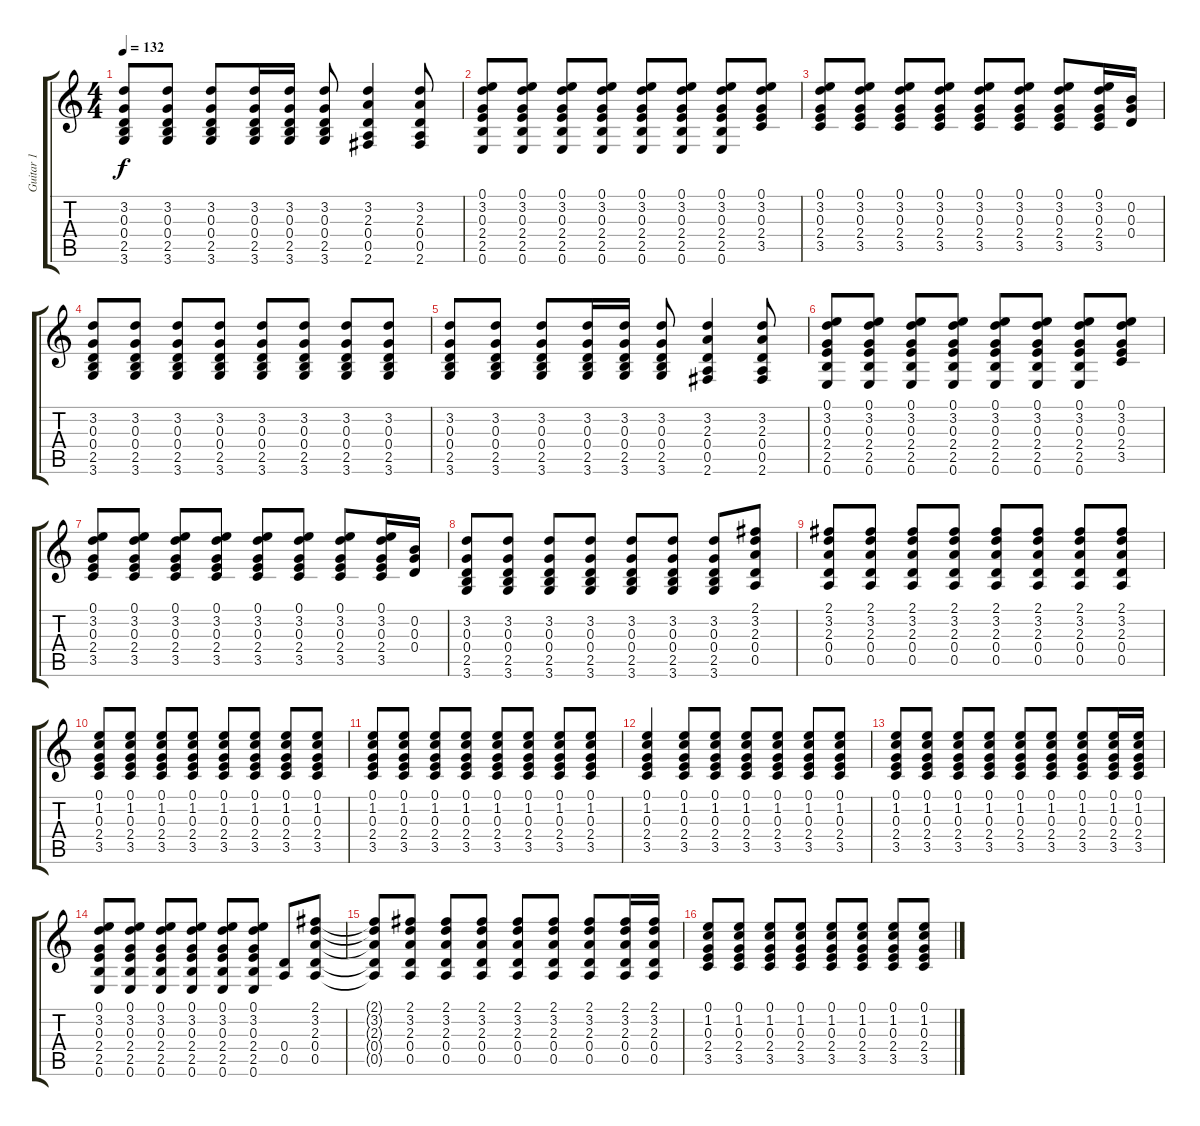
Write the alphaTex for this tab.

\track ("Guitar 1" "Guitar 1") {instrument acousticguitarsteel}
\staff {score tabs}
\tuning (E4 B3 G3 D3 A2 E2) {hide}
\ts (4 4)
\tempo 132
\clef g2
\ks c
(3.2 0.3 0.4 2.5 3.6).8{dy f} (3.2 0.3 0.4 2.5 3.6).8 (3.2 0.3 0.4 2.5 3.6).8 (3.2 0.3 0.4 2.5 3.6).16 (3.2 0.3 0.4 2.5 3.6).16 (3.2 0.3 0.4 2.5 3.6).8 (3.2 2.3 0.4 0.5 2.6).4 (3.2 2.3 0.4 0.5 2.6).8 |
(0.1 3.2 0.3 2.4 2.5 0.6).8 (0.1 3.2 0.3 2.4 2.5 0.6).8 (0.1 3.2 0.3 2.4 2.5 0.6).8 (0.1 3.2 0.3 2.4 2.5 0.6).8 (0.1 3.2 0.3 2.4 2.5 0.6).8 (0.1 3.2 0.3 2.4 2.5 0.6).8 (0.1 3.2 0.3 2.4 2.5 0.6).8 (0.1 3.2 0.3 2.4 3.5).8 |
(0.1 3.2 0.3 2.4 3.5).8 (0.1 3.2 0.3 2.4 3.5).8 (0.1 3.2 0.3 2.4 3.5).8 (0.1 3.2 0.3 2.4 3.5).8 (0.1 3.2 0.3 2.4 3.5).8 (0.1 3.2 0.3 2.4 3.5).8 (0.1 3.2 0.3 2.4 3.5).8 (0.1 3.2 0.3 2.4 3.5).16 (0.2 0.3 0.4).16 |
(3.2 0.3 0.4 2.5 3.6).8 (3.2 0.3 0.4 2.5 3.6).8 (3.2 0.3 0.4 2.5 3.6).8 (3.2 0.3 0.4 2.5 3.6).8 (3.2 0.3 0.4 2.5 3.6).8 (3.2 0.3 0.4 2.5 3.6).8 (3.2 0.3 0.4 2.5 3.6).8 (3.2 0.3 0.4 2.5 3.6).8 |
(3.2 0.3 0.4 2.5 3.6).8 (3.2 0.3 0.4 2.5 3.6).8 (3.2 0.3 0.4 2.5 3.6).8 (3.2 0.3 0.4 2.5 3.6).16 (3.2 0.3 0.4 2.5 3.6).16 (3.2 0.3 0.4 2.5 3.6).8 (3.2 2.3 0.4 0.5 2.6).4 (3.2 2.3 0.4 0.5 2.6).8 |
(0.1 3.2 0.3 2.4 2.5 0.6).8 (0.1 3.2 0.3 2.4 2.5 0.6).8 (0.1 3.2 0.3 2.4 2.5 0.6).8 (0.1 3.2 0.3 2.4 2.5 0.6).8 (0.1 3.2 0.3 2.4 2.5 0.6).8 (0.1 3.2 0.3 2.4 2.5 0.6).8 (0.1 3.2 0.3 2.4 2.5 0.6).8 (0.1 3.2 0.3 2.4 3.5).8 |
(0.1 3.2 0.3 2.4 3.5).8 (0.1 3.2 0.3 2.4 3.5).8 (0.1 3.2 0.3 2.4 3.5).8 (0.1 3.2 0.3 2.4 3.5).8 (0.1 3.2 0.3 2.4 3.5).8 (0.1 3.2 0.3 2.4 3.5).8 (0.1 3.2 0.3 2.4 3.5).8 (0.1 3.2 0.3 2.4 3.5).16 (0.2 0.3 0.4).16 |
(3.2 0.3 0.4 2.5 3.6).8 (3.2 0.3 0.4 2.5 3.6).8 (3.2 0.3 0.4 2.5 3.6).8 (3.2 0.3 0.4 2.5 3.6).8 (3.2 0.3 0.4 2.5 3.6).8 (3.2 0.3 0.4 2.5 3.6).8 (3.2 0.3 0.4 2.5 3.6).8 (2.1 3.2 2.3 0.4 0.5).8 |
(2.1 3.2 2.3 0.4 0.5).8 (2.1 3.2 2.3 0.4 0.5).8 (2.1 3.2 2.3 0.4 0.5).8 (2.1 3.2 2.3 0.4 0.5).8 (2.1 3.2 2.3 0.4 0.5).8 (2.1 3.2 2.3 0.4 0.5).8 (2.1 3.2 2.3 0.4 0.5).8 (2.1 3.2 2.3 0.4 0.5).8 |
(0.1 1.2 0.3 2.4 3.5).8 (0.1 1.2 0.3 2.4 3.5).8 (0.1 1.2 0.3 2.4 3.5).8 (0.1 1.2 0.3 2.4 3.5).8 (0.1 1.2 0.3 2.4 3.5).8 (0.1 1.2 0.3 2.4 3.5).8 (0.1 1.2 0.3 2.4 3.5).8 (0.1 1.2 0.3 2.4 3.5).8 |
(0.1 1.2 0.3 2.4 3.5).8 (0.1 1.2 0.3 2.4 3.5).8 (0.1 1.2 0.3 2.4 3.5).8 (0.1 1.2 0.3 2.4 3.5).8 (0.1 1.2 0.3 2.4 3.5).8 (0.1 1.2 0.3 2.4 3.5).8 (0.1 1.2 0.3 2.4 3.5).8 (0.1 1.2 0.3 2.4 3.5).8 |
(0.1 1.2 0.3 2.4 3.5).4 (0.1 1.2 0.3 2.4 3.5).8 (0.1 1.2 0.3 2.4 3.5).8 (0.1 1.2 0.3 2.4 3.5).8 (0.1 1.2 0.3 2.4 3.5).8 (0.1 1.2 0.3 2.4 3.5).8 (0.1 1.2 0.3 2.4 3.5).8 |
(0.1 1.2 0.3 2.4 3.5).8 (0.1 1.2 0.3 2.4 3.5).8 (0.1 1.2 0.3 2.4 3.5).8 (0.1 1.2 0.3 2.4 3.5).8 (0.1 1.2 0.3 2.4 3.5).8 (0.1 1.2 0.3 2.4 3.5).8 (0.1 1.2 0.3 2.4 3.5).8 (0.1 1.2 0.3 2.4 3.5).16 (0.1 1.2 0.3 2.4 3.5).16 |
(0.1 3.2 0.3 2.4 2.5 0.6).8 (0.1 3.2 0.3 2.4 2.5 0.6).8 (0.1 3.2 0.3 2.4 2.5 0.6).8 (0.1 3.2 0.3 2.4 2.5 0.6).8 (0.1 3.2 0.3 2.4 2.5 0.6).8 (0.1 3.2 0.3 2.4 2.5 0.6).8 (0.4 0.5).8 (2.1 3.2 2.3 0.4 0.5).8 |
(2.1{t} 3.2{t} 2.3{t} 0.4{t} 0.5{t}).8 (2.1 3.2 2.3 0.4 0.5).8 (2.1 3.2 2.3 0.4 0.5).8 (2.1 3.2 2.3 0.4 0.5).8 (2.1 3.2 2.3 0.4 0.5).8 (2.1 3.2 2.3 0.4 0.5).8 (2.1 3.2 2.3 0.4 0.5).8 (2.1 3.2 2.3 0.4 0.5).16 (2.1 3.2 2.3 0.4 0.5).16 |
(0.1 1.2 0.3 2.4 3.5).8 (0.1 1.2 0.3 2.4 3.5).8 (0.1 1.2 0.3 2.4 3.5).8 (0.1 1.2 0.3 2.4 3.5).8 (0.1 1.2 0.3 2.4 3.5).8 (0.1 1.2 0.3 2.4 3.5).8 (0.1 1.2 0.3 2.4 3.5).8 (0.1 1.2 0.3 2.4 3.5).8
